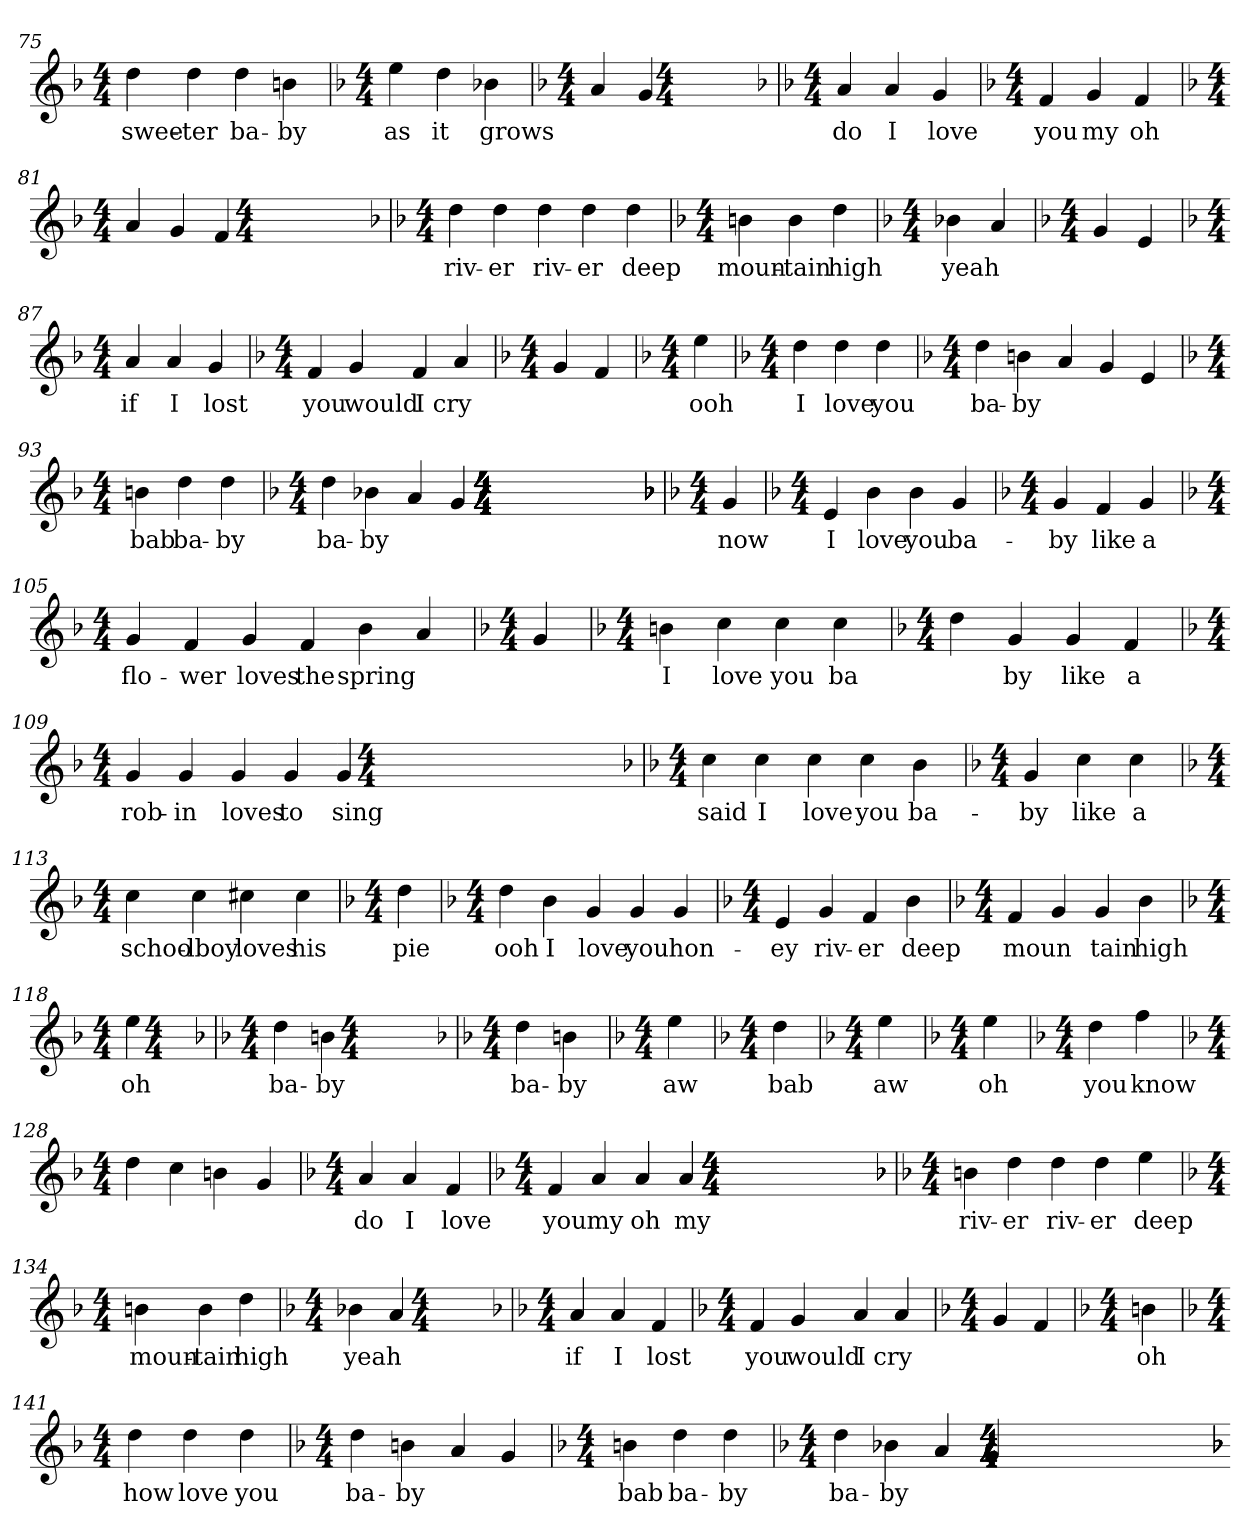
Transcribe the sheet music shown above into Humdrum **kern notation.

**kern	**text
*part1	*part1
*staff1	*staff1
*k[b-]	*
*G:dor	*
*M4/4	*
=75	=75
4dd	swee-
4dd	-ter
4dd	ba-
4b	-by
=76	=76
*k[b-]	*
*G:dor	*
*M4/4	*
4ee	as
4dd	it
4b-X	grows
=77	=77
*k[b-]	*
*G:dor	*
*M4/4	*
4a	_
4g	_
*k[b-]	*
*G:dor	*
*M4/4	*
=79	=79
*k[b-]	*
*G:dor	*
*M4/4	*
4a	do
4a	I
4g	love
=80	=80
*k[b-]	*
*G:dor	*
*M4/4	*
4f	you
4g	my
4f	oh
=81	=81
*k[b-]	*
*G:dor	*
*M4/4	*
4a	_
4g	_
4f	_
*k[b-]	*
*G:dor	*
*M4/4	*
=83	=83
*k[b-]	*
*G:dor	*
*M4/4	*
4dd	riv-
4dd	-er
4dd	riv-
4dd	-er
4dd	deep
=84	=84
*k[b-]	*
*G:dor	*
*M4/4	*
4b	moun-
4b	-tain
4dd	high
=85	=85
*k[b-]	*
*G:dor	*
*M4/4	*
4b-X	yeah
4a	_
=86	=86
*k[b-]	*
*G:dor	*
*M4/4	*
4g	_
4e	_
=87	=87
*k[b-]	*
*G:dor	*
*M4/4	*
4a	if
4a	I
4g	lost
=88	=88
*k[b-]	*
*G:dor	*
*M4/4	*
4f	you
4g	would
4f	I
4a	cry
=89	=89
*k[b-]	*
*G:dor	*
*M4/4	*
4g	_
4f	_
=90	=90
*k[b-]	*
*G:dor	*
*M4/4	*
4ee	ooh
=91	=91
*k[b-]	*
*G:dor	*
*M4/4	*
4dd	I
4dd	love
4dd	you
=92	=92
*k[b-]	*
*G:dor	*
*M4/4	*
4dd	ba-
4b	-by
4a	_
4g	_
4e	_
=93	=93
*k[b-]	*
*G:dor	*
*M4/4	*
4b	bab
4dd	ba-
4dd	-by
=94	=94
*k[b-]	*
*G:dor	*
*M4/4	*
4dd	ba-
4b-X	-by
4a	_
4g	_
*k[b-]	*
*G:dor	*
*M4/4	*
*k[b-]	*
*G:dor	*
*M4/4	*
*k[b-]	*
*G:dor	*
*M4/4	*
*k[b-]	*
*G:dor	*
*M4/4	*
*k[b-]	*
*G:dor	*
*M4/4	*
*k[b-]	*
*G:dor	*
*M4/4	*
*k[b-]	*
*G:dor	*
*M4/4	*
=102	=102
*k[b-]	*
*G:dor	*
*M4/4	*
4g	now
=103	=103
*k[b-]	*
*G:dor	*
*M4/4	*
4e	I
4b-	love
4b-	you
4g	ba-
=104	=104
*k[b-]	*
*G:dor	*
*M4/4	*
4g	-by
4f	like
4g	a
=105	=105
*k[b-]	*
*G:dor	*
*M4/4	*
4g	flo-
4f	-wer
4g	loves
4f	the
4b-	spring
4a	_
=106	=106
*k[b-]	*
*G:dor	*
*M4/4	*
4g	_
=107	=107
*k[b-]	*
*G:dor	*
*M4/4	*
4bn	I
4cc	love
4cc	you
4cc	ba-
=108	=108
*k[b-]	*
*G:dor	*
*M4/4	*
4dd	_
4g	-by
4g	like
4f	a
=109	=109
*k[b-]	*
*G:dor	*
*M4/4	*
4g	rob-
4g	-in
4g	loves
4g	to
4g	sing
*k[b-]	*
*G:dor	*
*M4/4	*
=111	=111
*k[b-]	*
*G:dor	*
*M4/4	*
4cc	said
4cc	I
4cc	love
4cc	you
4b-	ba-
=112	=112
*k[b-]	*
*G:dor	*
*M4/4	*
4g	-by
4cc	like
4cc	a
=113	=113
*k[b-]	*
*G:dor	*
*M4/4	*
4cc	schoo-
4cc	-lboy
4cc#X	loves
4cc#	his
=114	=114
*k[b-]	*
*G:dor	*
*M4/4	*
4dd	pie
=115	=115
*k[b-]	*
*G:dor	*
*M4/4	*
4dd	ooh
4b-	I
4g	love
4g	you
4g	hon-
=116	=116
*k[b-]	*
*G:dor	*
*M4/4	*
4e	-ey
4g	riv-
4f	-er
4b-	deep
=117	=117
*k[b-]	*
*G:dor	*
*M4/4	*
4f	moun-
4g	_
4g	-tain
4b-	high
=118	=118
*k[b-]	*
*G:dor	*
*M4/4	*
4ee	oh
*k[b-]	*
*G:dor	*
*M4/4	*
=120	=120
*k[b-]	*
*G:dor	*
*M4/4	*
4dd	ba-
4bn	-by
*k[b-]	*
*G:dor	*
*M4/4	*
=122	=122
*k[b-]	*
*G:dor	*
*M4/4	*
4dd	ba-
4bn	-by
=123	=123
*k[b-]	*
*G:dor	*
*M4/4	*
4ee	aw
=124	=124
*k[b-]	*
*G:dor	*
*M4/4	*
4dd	bab
=125	=125
*k[b-]	*
*G:dor	*
*M4/4	*
4ee	aw
=126	=126
*k[b-]	*
*G:dor	*
*M4/4	*
4ee	oh
=127	=127
*k[b-]	*
*G:dor	*
*M4/4	*
4dd	you
4ff	know
=128	=128
*k[b-]	*
*G:dor	*
*M4/4	*
4dd	_
4cc	_
4bn	_
4g	_
=129	=129
*k[b-]	*
*G:dor	*
*M4/4	*
4a	do
4a	I
4f	love
=130	=130
*k[b-]	*
*G:dor	*
*M4/4	*
4f	you
4a	my
4a	oh
4a	my
*k[b-]	*
*G:dor	*
*M4/4	*
*k[b-]	*
*G:dor	*
*M4/4	*
=133	=133
*k[b-]	*
*G:dor	*
*M4/4	*
4b	riv-
4dd	-er
4dd	riv-
4dd	-er
4ee	deep
=134	=134
*k[b-]	*
*G:dor	*
*M4/4	*
4b	moun-
4b	-tain
4dd	high
=135	=135
*k[b-]	*
*G:dor	*
*M4/4	*
4b-X	yeah
4a	_
*k[b-]	*
*G:dor	*
*M4/4	*
=137	=137
*k[b-]	*
*G:dor	*
*M4/4	*
4a	if
4a	I
4f	lost
=138	=138
*k[b-]	*
*G:dor	*
*M4/4	*
4f	you
4g	would
4a	I
4a	cry
=139	=139
*k[b-]	*
*G:dor	*
*M4/4	*
4g	_
4f	_
=140	=140
*k[b-]	*
*G:dor	*
*M4/4	*
4b	oh
=141	=141
*k[b-]	*
*G:dor	*
*M4/4	*
4dd	how
4dd	love
4dd	you
=142	=142
*k[b-]	*
*G:dor	*
*M4/4	*
4dd	ba-
4b	-by
4a	_
4g	_
=143	=143
*k[b-]	*
*G:dor	*
*M4/4	*
4b	bab
4dd	ba-
4dd	-by
=144	=144
*k[b-]	*
*G:dor	*
*M4/4	*
4dd	ba-
4b-X	-by
4a	_
4g	_
*k[b-]	*
*G:dor	*
*M4/4	*
*k[b-]	*
*G:dor	*
*M4/4	*
*k[b-]	*
*G:dor	*
*M4/4	*
*k[b-]	*
*G:dor	*
*M4/4	*
=-	=-
*-	*-
